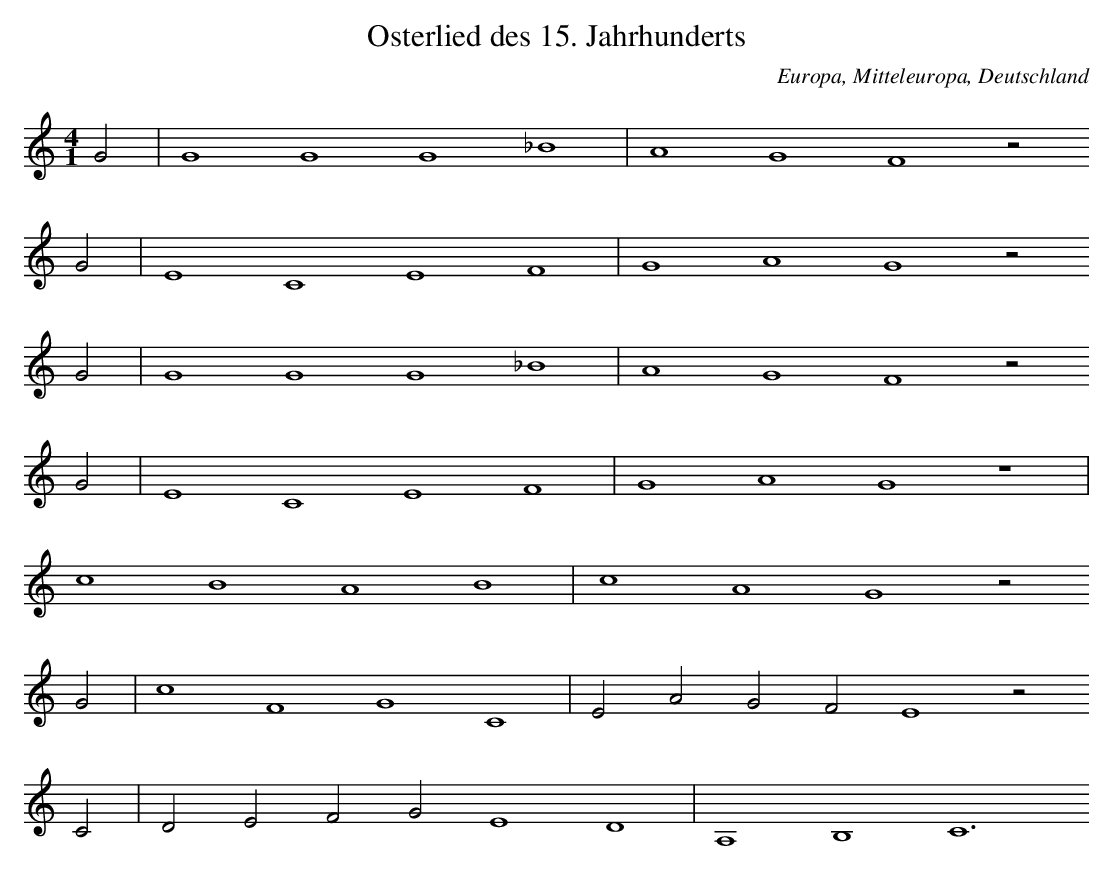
X:1
T: Osterlied des 15. Jahrhunderts
O: Europa, Mitteleuropa, Deutschland
M: 4/1
L: 1/2
K: C
G | G2G2G2_B2 | A2G2F2z
G | E2C2E2F2 | G2A2G2z
G | G2G2G2_B2 | A2G2F2z
G | E2C2E2F2 | G2A2G2z2 |
c2B2A2B2 | c2A2G2z
G | c2F2G2C2 | EAGFE2z
C | DEFGE2D2 | A,2B,2C3
